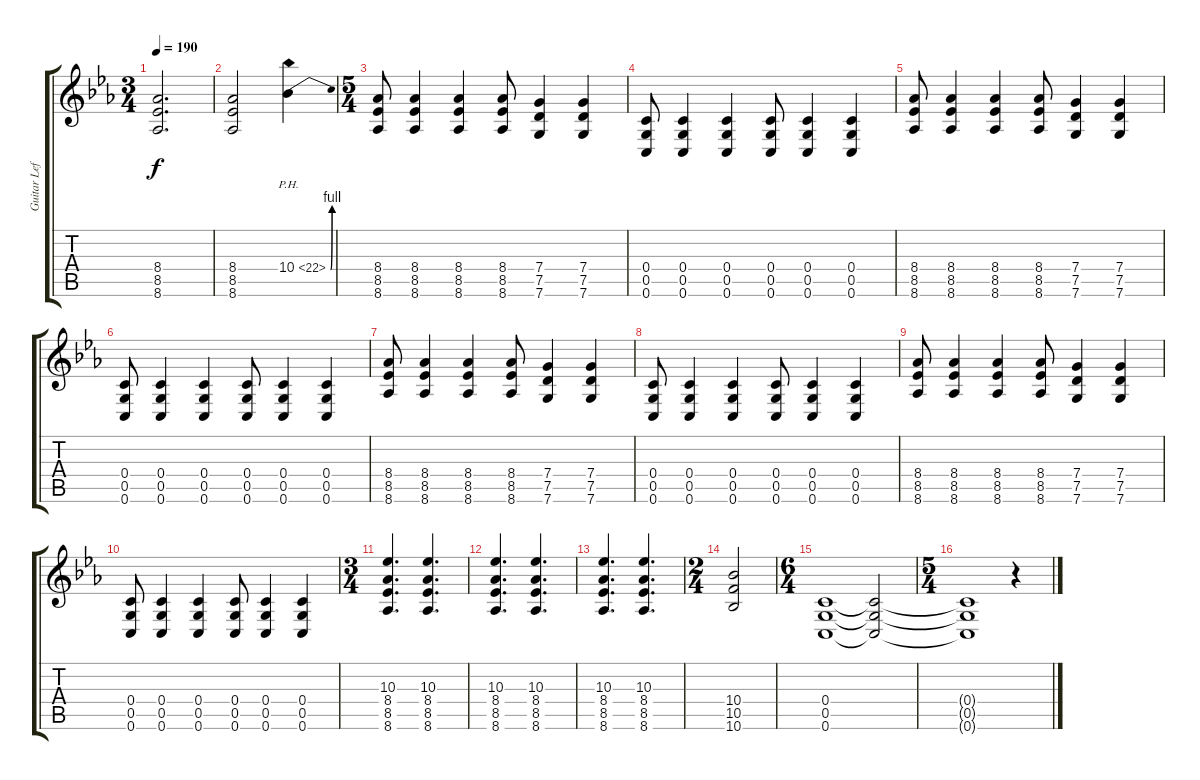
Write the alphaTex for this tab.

\track ("Guitar Left" "Guitar Lef") {instrument overdrivenguitar}
\staff {score tabs}
\tuning (D4 A3 F3 C3 G2 C2) {hide}
\ts (3 4)
\tempo 190
\clef g2
\ks eb
(8.4 8.5 8.6).2{d dy f} |
(8.4 8.5 8.6).2 10.4{be (bend 0 0 60 4) ph 12}.4 |
\ts (5 4)
(8.4 8.5 8.6).8 (8.4 8.5 8.6).4 (8.4 8.5 8.6).4 (8.4 8.5 8.6).8 (7.4 7.5 7.6).4 (7.4 7.5 7.6).4 |
(0.4 0.5 0.6).8 (0.4 0.5 0.6).4 (0.4 0.5 0.6).4 (0.4 0.5 0.6).8 (0.4 0.5 0.6).4 (0.4 0.5 0.6).4 |
(8.4 8.5 8.6).8 (8.4 8.5 8.6).4 (8.4 8.5 8.6).4 (8.4 8.5 8.6).8 (7.4 7.5 7.6).4 (7.4 7.5 7.6).4 |
(0.4 0.5 0.6).8 (0.4 0.5 0.6).4 (0.4 0.5 0.6).4 (0.4 0.5 0.6).8 (0.4 0.5 0.6).4 (0.4 0.5 0.6).4 |
(8.4 8.5 8.6).8 (8.4 8.5 8.6).4 (8.4 8.5 8.6).4 (8.4 8.5 8.6).8 (7.4 7.5 7.6).4 (7.4 7.5 7.6).4 |
(0.4 0.5 0.6).8 (0.4 0.5 0.6).4 (0.4 0.5 0.6).4 (0.4 0.5 0.6).8 (0.4 0.5 0.6).4 (0.4 0.5 0.6).4 |
(8.4 8.5 8.6).8 (8.4 8.5 8.6).4 (8.4 8.5 8.6).4 (8.4 8.5 8.6).8 (7.4 7.5 7.6).4 (7.4 7.5 7.6).4 |
(0.4 0.5 0.6).8 (0.4 0.5 0.6).4 (0.4 0.5 0.6).4 (0.4 0.5 0.6).8 (0.4 0.5 0.6).4 (0.4 0.5 0.6).4 |
\ts (3 4)
(10.3 8.4 8.5 8.6).4{d} (10.3 8.4 8.5 8.6).4{d} |
(10.3 8.4 8.5 8.6).4{d} (10.3 8.4 8.5 8.6).4{d} |
(10.3 8.4 8.5 8.6).4{d} (10.3 8.4 8.5 8.6).4{d} |
\ts (2 4)
(10.4 10.5 10.6).2 |
\ts (6 4)
(0.4 0.5 0.6).1{volume 0} (0.4{t} 0.5{t} 0.6{t}).2 |
\ts (5 4)
(0.4{t} 0.5{t} 0.6{t}).1 r.4
